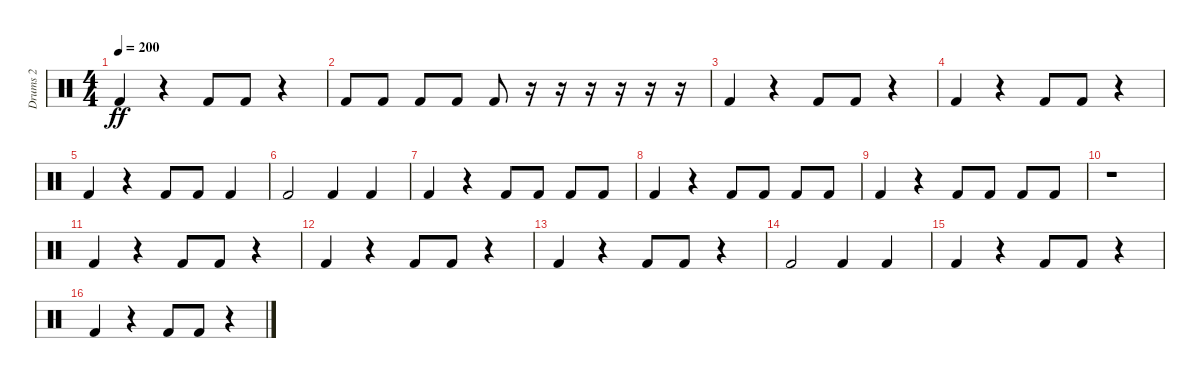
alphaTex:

\track ("Drums 2" "Drums 2") {instrument percussion}
\staff {score}
\articulation defaults
\ts (4 4)
\tempo 200
\clef neutral
\ks c "Kick (hit) 2".4{dy ff}
r.4 "Kick (hit) 2".8 "Kick (hit) 2".8 r.4 |
"Kick (hit) 2".8 "Kick (hit) 2".8 "Kick (hit) 2".8 "Kick (hit) 2".8 "Kick (hit) 2".8 r.16 r.16 r.16 r.16 r.16 r.16 |
"Kick (hit) 2".4 r.4 "Kick (hit) 2".8 "Kick (hit) 2".8 r.4 |
"Kick (hit) 2".4 r.4 "Kick (hit) 2".8 "Kick (hit) 2".8 r.4 |
"Kick (hit) 2".4 r.4 "Kick (hit) 2".8 "Kick (hit) 2".8 "Kick (hit) 2".4 |
"Kick (hit) 2".2 "Kick (hit) 2".4 "Kick (hit) 2".4 |
"Kick (hit) 2".4 r.4 "Kick (hit) 2".8 "Kick (hit) 2".8 "Kick (hit) 2".8 "Kick (hit) 2".8 |
"Kick (hit) 2".4 r.4 "Kick (hit) 2".8 "Kick (hit) 2".8 "Kick (hit) 2".8 "Kick (hit) 2".8 |
"Kick (hit) 2".4 r.4 "Kick (hit) 2".8 "Kick (hit) 2".8 "Kick (hit) 2".8 "Kick (hit) 2".8 |
r.1 |
"Kick (hit) 2".4 r.4 "Kick (hit) 2".8 "Kick (hit) 2".8 r.4 |
"Kick (hit) 2".4 r.4 "Kick (hit) 2".8 "Kick (hit) 2".8 r.4 |
"Kick (hit) 2".4 r.4 "Kick (hit) 2".8 "Kick (hit) 2".8 r.4 |
"Kick (hit) 2".2 "Kick (hit) 2".4 "Kick (hit) 2".4 |
"Kick (hit) 2".4 r.4 "Kick (hit) 2".8 "Kick (hit) 2".8 r.4 |
"Kick (hit) 2".4 r.4 "Kick (hit) 2".8 "Kick (hit) 2".8 r.4
